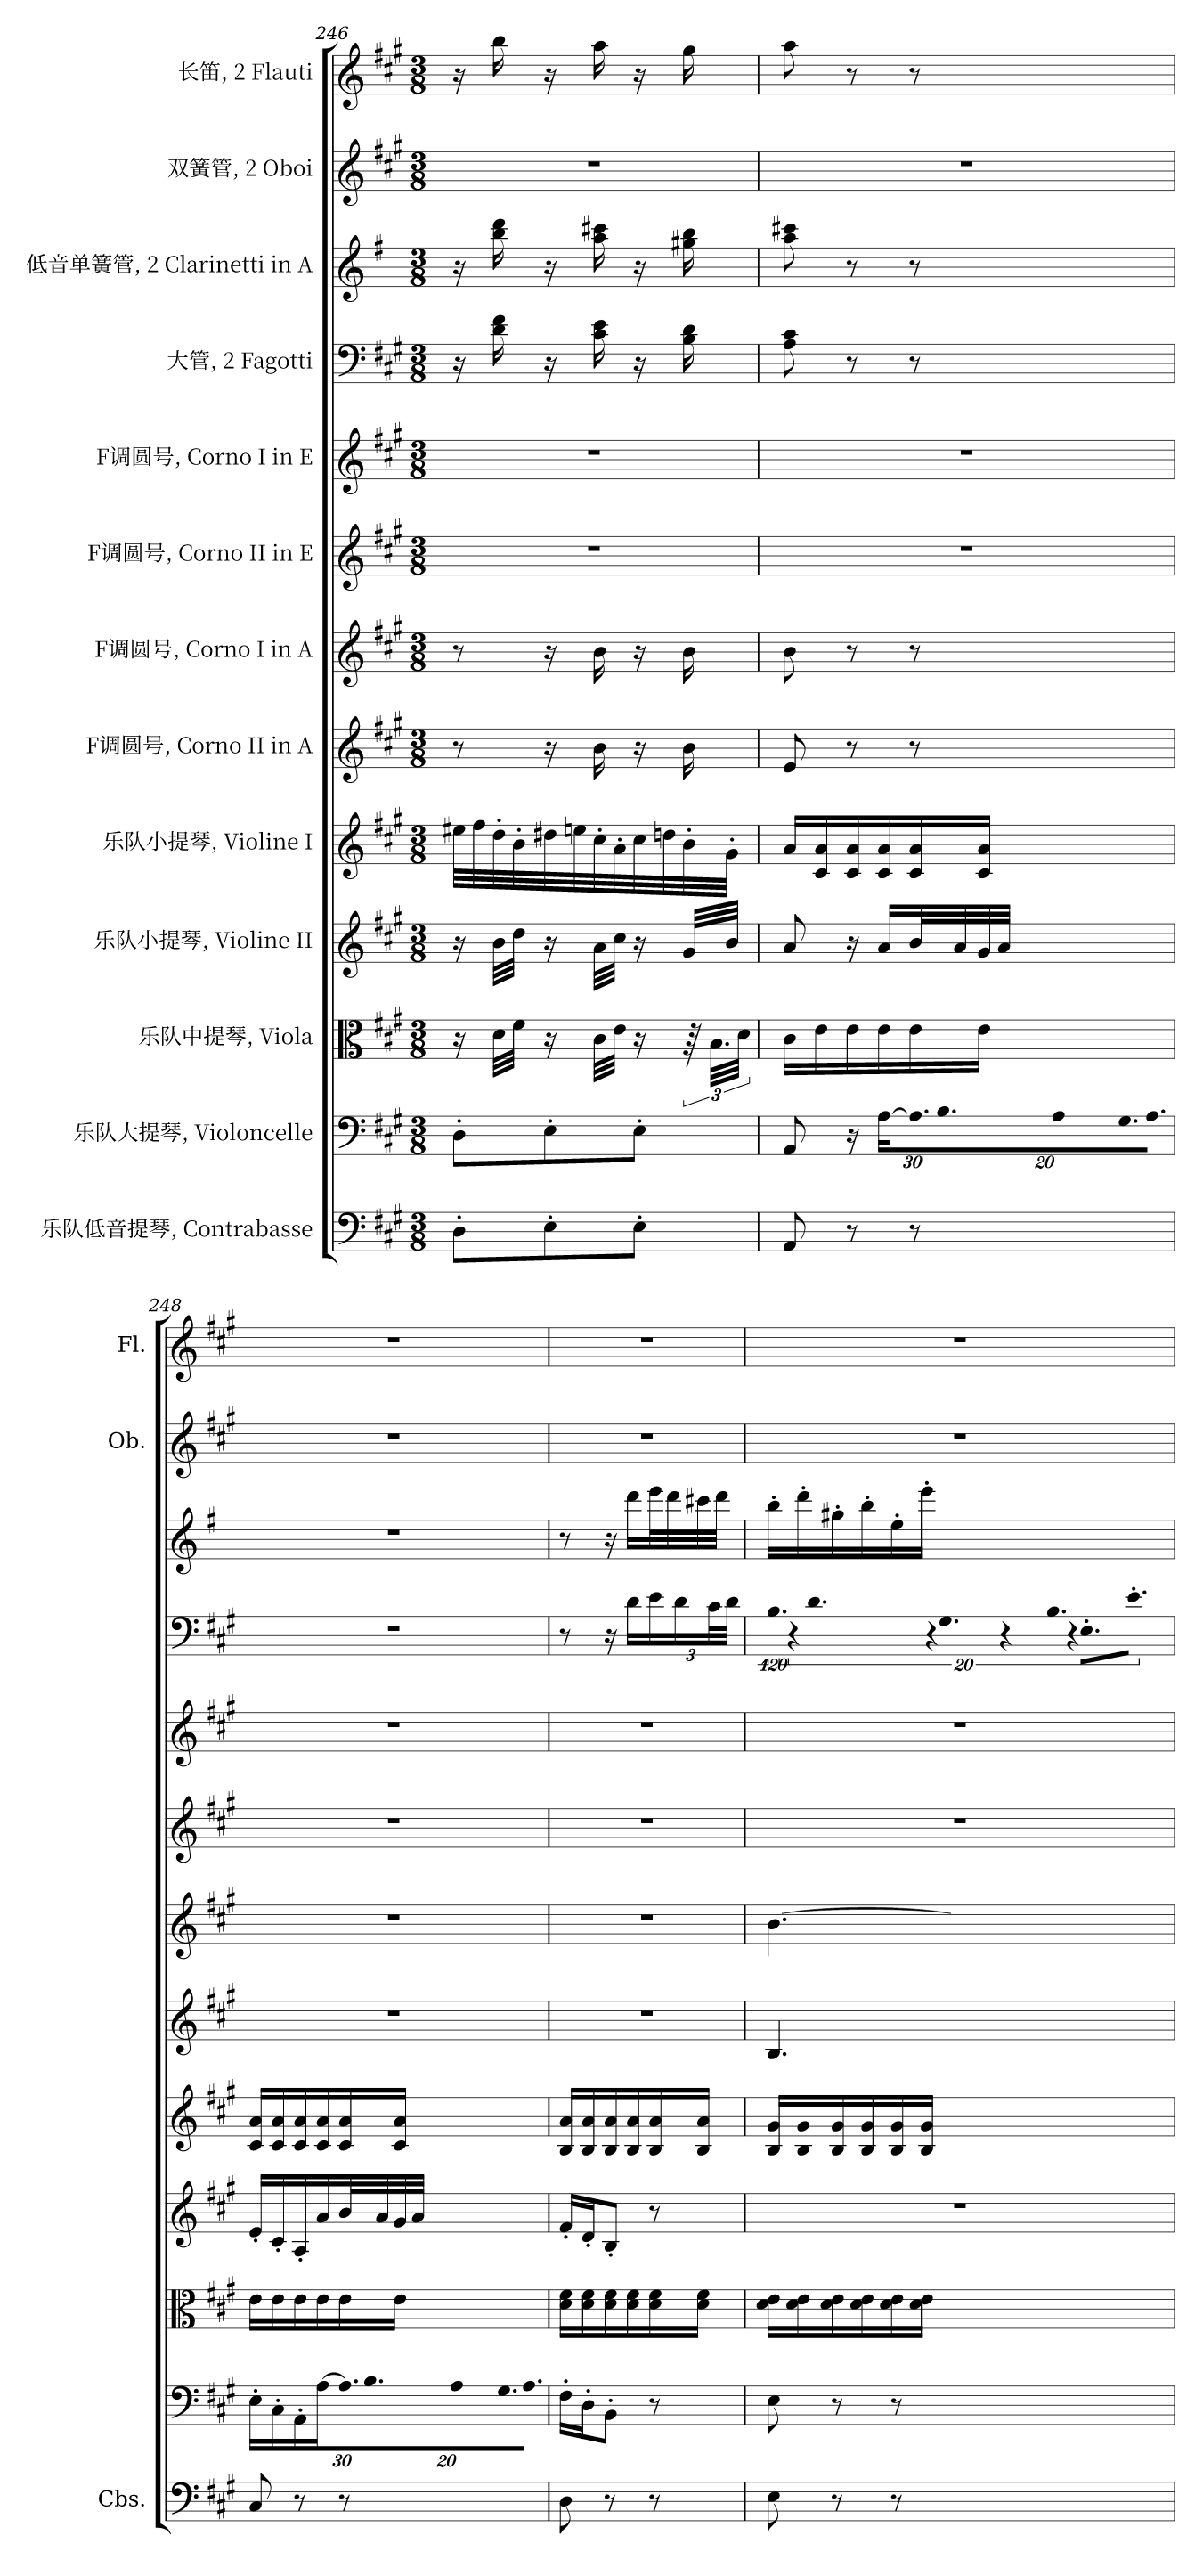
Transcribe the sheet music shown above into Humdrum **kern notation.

**kern	**kern	**kern	**kern	**kern	**kern	**kern	**kern	**kern	**kern	**kern	**kern	**kern
*part13	*part12	*part11	*part10	*part9	*part8	*part7	*part6	*part5	*part4	*part3	*part2	*part1
*staff13	*staff12	*staff11	*staff10	*staff9	*staff8	*staff7	*staff6	*staff5	*staff4	*staff3	*staff2	*staff1
*I"乐队低音提琴, Contrabasse	*I"乐队大提琴, Violoncelle	*I"乐队中提琴, Viola	*I"乐队小提琴, Violine II	*I"乐队小提琴, Violine I	*I"F调圆号, Corno II in A	*I"F调圆号, Corno I in A	*I"F调圆号, Corno II in E	*I"F调圆号, Corno I in E	*I"大管, 2 Fagotti	*I"低音单簧管, 2 Clarinetti in A	*I"双簧管, 2 Oboi	*I"长笛, 2 Flauti
*I'Cbs.	*	*	*	*	*	*	*	*	*	*	*I'Ob.	*I'Fl.
!!LO:PB:g=z
*clefF4	*clefF4	*clefC3	*clefG2	*clefG2	*clefG2	*clefG2	*clefG2	*clefG2	*clefF4	*clefG2	*clefG2	*clefG2
*ITrd7c12	*	*	*	*	*ITrd4c7	*ITrd4c7	*ITrd4c7	*ITrd4c7	*	*ITrd8c14	*	*
*k[f#c#g#]	*k[f#c#g#]	*k[f#c#g#]	*k[f#c#g#]	*k[f#c#g#]	*k[f#c#]	*k[f#c#]	*k[f#c#]	*k[f#c#]	*k[f#c#g#]	*k[f#]	*k[f#c#g#]	*k[f#c#g#]
*M3/8	*M3/8	*M3/8	*M3/8	*M3/8	*M3/8	*M3/8	*M3/8	*M3/8	*M3/8	*M3/8	*M3/8	*M3/8
*MM38	*MM38	*MM38	*MM38	*MM38	*MM38	*MM38	*MM38	*MM38	*MM38	*MM38	*MM38	*MM38
=246	=246	=246	=246	=246	=246	=246	=246	=246	=246	=246	=246	=246
8DD'\L	8D'\L	16r	16r	32ee#X\LLL	8r	8r	4.r	4.r	16r	16r	4.r	16r
.	.	.	.	32ff#\	.	.	.	.	.	.	.	.
.	.	32d\LLL	32b\LLL	32dd'\	.	.	.	.	16d\ 16f#\	16b\ 16dd\	.	16bb\
.	.	32f#\JJJ	32dd\JJJ	32b'\	.	.	.	.	.	.	.	.
*	*	*	*	*	*	*	*	*	*	*	*	*MM40
8EE'\	8E'\	16r	16r	32dd#X\	16r	16r	.	.	16r	16r	.	16r
.	.	.	.	32een\	.	.	.	.	.	.	.	.
.	.	32c#\LLL	32a\LLL	32cc#'\	16e\	16e\	.	.	16c#\ 16e\	16a\ 16cc#X\	.	16aa\
.	.	32e\JJJ	32cc#\JJJ	32a'\	.	.	.	.	.	.	.	.
8EE'\J	8E'\J	16r	16r	32cc#\	16r	16r	.	.	16r	16r	.	16r
.	.	.	.	32ddn\	.	.	.	.	.	.	.	.
.	.	96r	32g#/LLL	32b'\	16e\	16e\	.	.	16B\ 16d\	16g#X\ 16b\	.	16gg#\
.	.	48.B\LLL	.	.	.	.	.	.	.	.	.	.
.	.	.	32b/JJJ	32g#'\JJJ	.	.	.	.	.	.	.	.
.	.	48d\JJJ	.	.	.	.	.	.	.	.	.	.
=247	=247	=247	=247	=247	=247	=247	=247	=247	=247	=247	=247	=247
*	*	*	*	*	*	*	*	*	*	*	*	*MM38
8AAA/	8AA/	16c#\LL	8a/	16a/LL	8A/	8e\	4.r	4.r	8A\ 8c#\	8a\ 8cc#X\	4.r	8aa\
.	.	16e\	.	16c#/ 16a/	.	.	.	.	.	.	.	.
*	*	*	*	*	*	*	*	*	*	*	*	*MM40
8r	16r	16e\	16r	16c#/ 16a/	8r	8r	.	.	8r	8r	.	8r
.	[16A\LL	16e\	16a/LL	16c#/ 16a/	.	.	.	.	.	.	.	.
*	*Xbrackettup	*	*	*	*	*	*	*	*	*	*	*
!	!LO:N:vis=256.	!	!	!	!	!	!	!	!	!	!	!
8r	1920%17A\KLL]	16e\	32b/L	16c#/ 16a/	8r	8r	.	.	8r	8r	.	8r
!	!LO:N:vis=32.	!	!	!	!	!	!	!	!	!	!	!
.	640%17B\J	.	.	.	.	.	.	.	.	.	.	.
.	.	.	32a/	.	.	.	.	.	.	.	.	.
.	1920ryy	.	.	.	.	.	.	.	.	.	.	.
!	!LO:N:vis=32	!	!	!	!	!	!	!	!	!	!	!
.	640%23A\	.	.	.	.	.	.	.	.	.	.	.
.	.	16e\JJ	32g#/	16c#/ 16a/JJ	.	.	.	.	.	.	.	.
!	!LO:N:vis=32.	!	!	!	!	!	!	!	!	!	!	!
.	640%17G#\L	.	.	.	.	.	.	.	.	.	.	.
.	.	.	32a/JJJ	.	.	.	.	.	.	.	.	.
!	!LO:N:vis=32.	!	!	!	!	!	!	!	!	!	!	!
.	640%17A\JJJJ	.	.	.	.	.	.	.	.	.	.	.
=248	=248	=248	=248	=248	=248	=248	=248	=248	=248	=248	=248	=248
*	*	*	*	*	*	*	*	*	*	*	*	*MM38
8CC#/	16E'\LL	16e\LL	16e'/LL	16c#/ 16a/LL	4.r	4.r	4.r	4.r	4.r	4.r	4.r	4.r
.	16C#'\	16e\	16c#'/	16c#/ 16a/	.	.	.	.	.	.	.	.
8r	16AA'\	16e\	16A'/	16c#/ 16a/	.	.	.	.	.	.	.	.
.	[16A\	16e\	16a/	16c#/ 16a/	.	.	.	.	.	.	.	.
!	!LO:N:vis=256.	!	!	!	!	!	!	!	!	!	!	!
8r	1920%17A\KLL]	16e\	32b/L	16c#/ 16a/	.	.	.	.	.	.	.	.
!	!LO:N:vis=32.	!	!	!	!	!	!	!	!	!	!	!
.	640%17B\J	.	.	.	.	.	.	.	.	.	.	.
.	.	.	32a/	.	.	.	.	.	.	.	.	.
.	1920ryy	.	.	.	.	.	.	.	.	.	.	.
!	!LO:N:vis=32	!	!	!	!	!	!	!	!	!	!	!
.	640%23A\	.	.	.	.	.	.	.	.	.	.	.
.	.	16e\JJ	32g#/	16c#/ 16a/JJ	.	.	.	.	.	.	.	.
!	!LO:N:vis=32.	!	!	!	!	!	!	!	!	!	!	!
.	640%17G#\L	.	.	.	.	.	.	.	.	.	.	.
.	.	.	32a/JJJ	.	.	.	.	.	.	.	.	.
!	!LO:N:vis=32.	!	!	!	!	!	!	!	!	!	!	!
.	640%17A\JJJJ	.	.	.	.	.	.	.	.	.	.	.
!!LO:PB:g=z
=249	=249	=249	=249	=249	=249	=249	=249	=249	=249	=249	=249	=249
*	*	*	*	*	*	*	*	*	*	*	*	*MM38
8DD\	16F#'\LL	16d\ 16f#\LL	16f#'/LL	16B/ 16a/LL	4.r	4.r	4.r	4.r	8r	8r	4.r	4.r
.	16D'\J	16d\ 16f#\	16d'/J	16B/ 16a/	.	.	.	.	.	.	.	.
8r	8BB'\J	16d\ 16f#\	8B'/J	16B/ 16a/	.	.	.	.	16r	16r	.	.
.	.	16d\ 16f#\	.	16B/ 16a/	.	.	.	.	16d\LL	16dd\LL	.	.
*	*	*	*	*	*	*	*	*	*Xbrackettup	*	*	*
8r	8r	16d\ 16f#\	8r	16B/ 16a/	.	.	.	.	24e\	32ee\L	.	.
.	.	.	.	.	.	.	.	.	.	32dd\	.	.
.	.	.	.	.	.	.	.	.	24d\	.	.	.
.	.	16d\ 16f#\JJ	.	16B/ 16a/JJ	.	.	.	.	.	32cc#X\	.	.
.	.	.	.	.	.	.	.	.	48c#\L	.	.	.
.	.	.	.	.	.	.	.	.	.	32dd\JJJ	.	.
.	.	.	.	.	.	.	.	.	48d\JJJ	.	.	.
=250	=250	=250	=250	=250	=250	=250	=250	=250	=250	=250	=250	=250
*	*	*	*	*	*	*	*	*	*brackettup	*	*	*
*	*	*	*	*	*	*	*	*	*	*	*	*MM38
!	!	!	!	!	!	!	!	!	!LO:N:vis=32.	!	!	!
8EE\	8E\	16d\ 16e\LL	4.r	16B/ 16g#/LL	4.E/	[4.e\	4.r	4.r	1920%103B\	16b'\LL	4.r	4.r
!	!	!	!	!	!	!	!	!	!LO:N:vis=64.	!	!	!
.	.	.	.	.	.	.	.	.	640%17r	.	.	.
.	.	16d\ 16e\	.	16B/ 16g#/	.	.	.	.	.	16dd'\	.	.
!	!	!	!	!	!	!	!	!	!LO:N:vis=32.	!	!	!
.	.	.	.	.	.	.	.	.	640%17d\	.	.	.
.	.	.	.	.	.	.	.	.	1920ryy	.	.	.
!	!	!	!	!	!	!	!	!	!LO:N:vis=64.	!	!	!
.	.	.	.	.	.	.	.	.	640%17r	.	.	.
8r	8r	16d\ 16e\	.	16B/ 16g#/	.	.	.	.	.	16g#X'\	.	.
!	!	!	!	!	!	!	!	!	!LO:N:vis=32.	!	!	!
.	.	.	.	.	.	.	.	.	640%17G#\	.	.	.
.	.	.	.	.	.	.	.	.	1920ryy	.	.	.
!	!	!	!	!	!	!	!	!	!LO:N:vis=32.	!	!	!
.	.	.	.	.	.	.	.	.	1920%103r	.	.	.
.	.	16d\ 16e\	.	16B/ 16g#/	.	.	.	.	.	16b'\	.	.
!	!	!	!	!	!	!	!	!	!LO:N:vis=32.	!	!	!
.	.	.	.	.	.	.	.	.	640%17B\	.	.	.
!	!	!	!	!	!	!	!	!	!LO:N:vis=64.	!	!	!
.	.	.	.	.	.	.	.	.	640%17r	.	.	.
8r	8r	16d\ 16e\	.	16B/ 16g#/	.	.	.	.	.	16e'\	.	.
!	!	!	!	!	!	!	!	!	!LO:N:vis=32.	!	!	!
.	.	.	.	.	.	.	.	.	1920%103E'\LLL	.	.	.
.	.	16d\ 16e\JJ	.	16B/ 16g#/JJ	.	.	.	.	.	16ee'\JJ	.	.
!	!	!	!	!	!	!	!	!	!LO:N:vis=32.	!	!	!
.	.	.	.	.	.	.	.	.	1920%103e'\JJJ	.	.	.
=	=	=	=	=	=	=	=	=	=	=	=	=
*-	*-	*-	*-	*-	*-	*-	*-	*-	*-	*-	*-	*-
